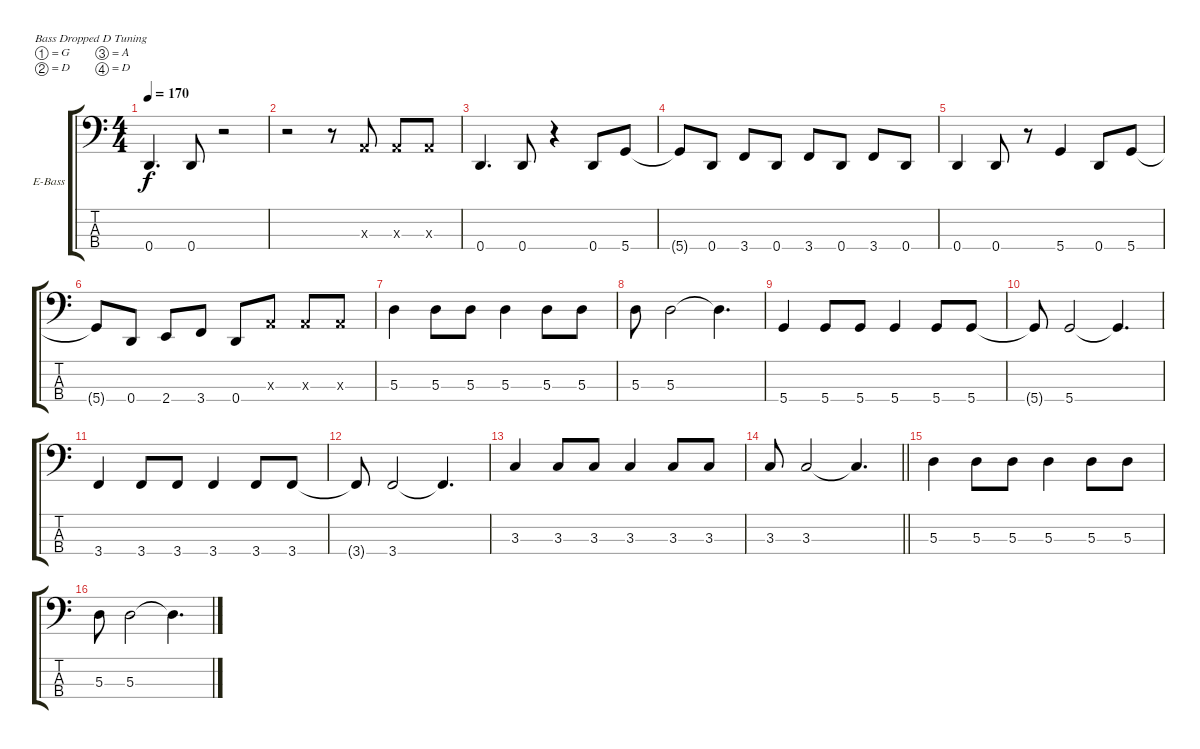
\bracketExtendMode groupsimilarinstruments
\firstSystemTrackNameOrientation horizontal
\otherSystemsTrackNameOrientation horizontal
\track ("Electric Bass" "E-Bass") {instrument electricbassfinger}
\staff {score tabs}
\tuning (G2 D2 A1 D1)
\ts (4 4)
\tempo 170
\clef f4
\ks c
0.4.4{d dy f} 0.4.8 r.2 |
r.2 r.8 0.3{x}.8 0.3{x}.8 0.3{x}.8 |
0.4.4{d} 0.4.8 r.4 0.4.8 5.4.8 |
5.4{t}.8 0.4.8 3.4.8 0.4.8 3.4.8 0.4.8 3.4.8 0.4.8 |
0.4.4 0.4.8 r.8 5.4.4 0.4.8 5.4.8 |
5.4{t}.8 0.4.8 2.4.8 3.4.8 0.4.8 0.3{x}.8 0.3{x}.8 0.3{x}.8 |
5.3.4 5.3.8 5.3.8 5.3.4 5.3.8 5.3.8 |
5.3.8 5.3.2 5.3{t}.4{d} |
5.4.4 5.4.8 5.4.8 5.4.4 5.4.8 5.4.8 |
5.4{t}.8 5.4.2 5.4{t}.4{d} |
3.4.4 3.4.8 3.4.8 3.4.4 3.4.8 3.4.8 |
3.4{t}.8 3.4.2 3.4{t}.4{d} |
3.3.4 3.3.8 3.3.8 3.3.4 3.3.8 3.3.8 |
\barLineRight lightlight
3.3.8 3.3.2 3.3{t}.4{d} |
5.3.4 5.3.8 5.3.8 5.3.4 5.3.8 5.3.8 |
5.3.8 5.3.2 5.3{t}.4{d}
